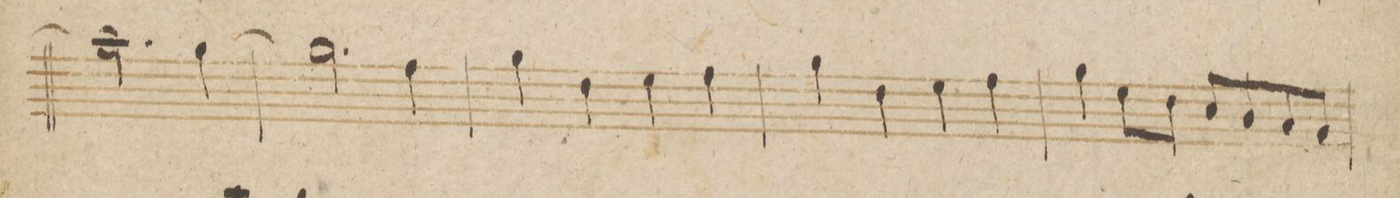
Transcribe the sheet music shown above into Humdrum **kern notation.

**kern	**dynam
*I"Clarinetto Imo in B.	*
*clefG2	*
*k[b-]	*
*met(c|)	*
*M2/2	*
2.gg\]	.
[4ff\	.
=60	=60
2.ff\]	.
4ee\	.
=61	=61
4ff\	.
4cc\	.
4dd\	.
4ee\	.
=62	=62
4ff\	.
4cc\	.
4dd\	.
4ee\	.
=63	=63
4ff\	.
8dd\L	.
8cc\J	.
8b-/L	.
8a/	.
8g/	.
8f/J	.
=64	=64
*-	*-
